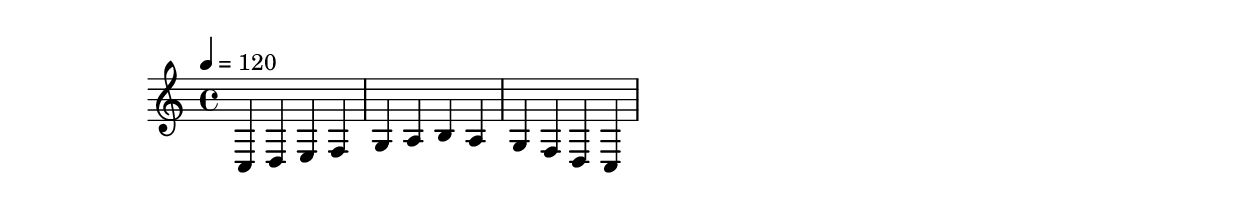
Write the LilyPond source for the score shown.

\version "2.20.0"
\score {
  \new Staff {
    \clef treble
    \time 4/4
    \tempo 4 = 120
    c4 d4 e4 f4 g4 a4 b4 a#4 g#4 f#4 d#4 c#4 
  }
  \layout { }
  \midi { }
}
